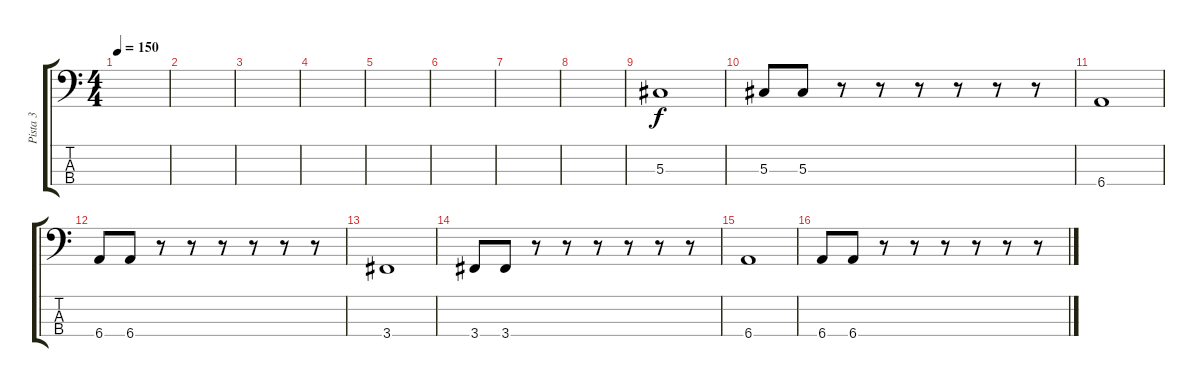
\track ("Pista 3" "Pista 3") {instrument electricbassfinger}
\staff {score tabs}
\tuning (Gb2 Db2 Ab1 Eb1) {hide}
\ts (4 4)
\tempo 150
\clef f4
\ks c
|
|
|
|
|
|
|
|
5.3.1 |
5.3.8 5.3.8 r.8 r.8 r.8 r.8 r.8 r.8 |
6.4.1 |
6.4.8 6.4.8 r.8 r.8 r.8 r.8 r.8 r.8 |
3.4.1 |
3.4.8 3.4.8 r.8 r.8 r.8 r.8 r.8 r.8 |
6.4.1 |
6.4.8 6.4.8 r.8 r.8 r.8 r.8 r.8 r.8
